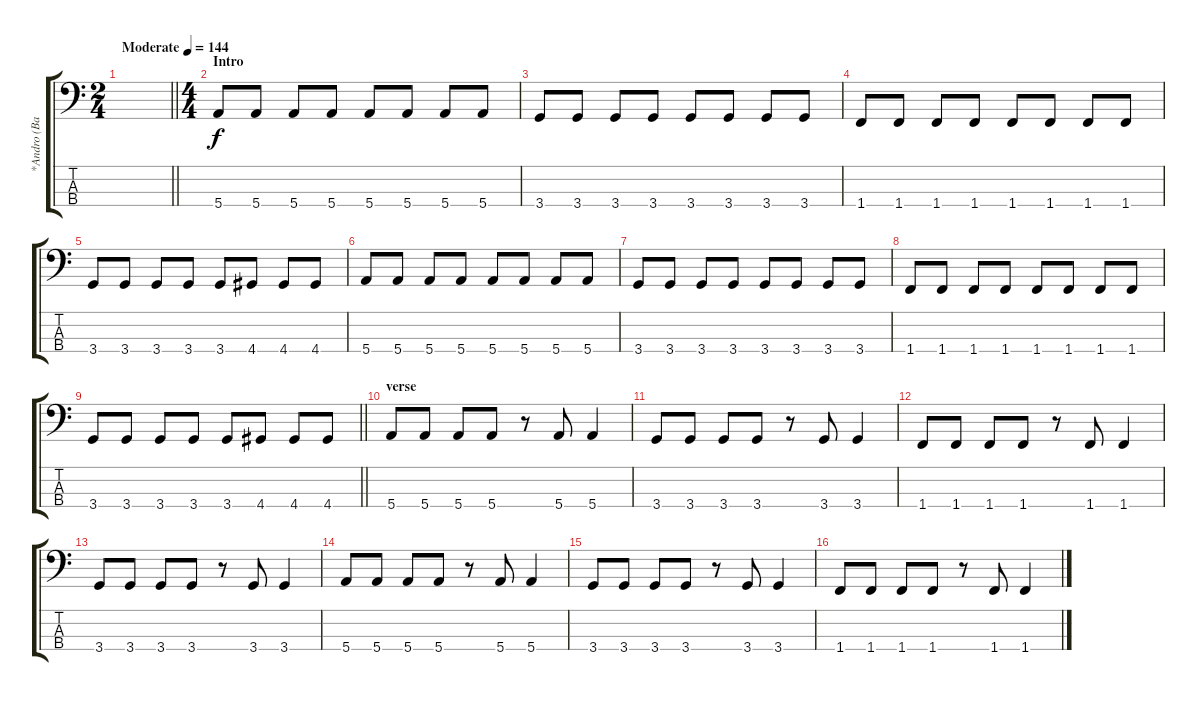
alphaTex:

\track ("*Andro (Bass)" "*Andro (Ba") {instrument electricbassfinger}
\staff {score tabs}
\tuning (G2 D2 A1 E1) {hide}
\ts (2 4)
\tempo (144 "Moderate")
\clef f4
\barLineRight lightlight
\ks c
|
\ts (4 4)
\section ("" "Intro")
5.4.8 5.4.8 5.4.8 5.4.8 5.4.8 5.4.8 5.4.8 5.4.8 |
3.4.8 3.4.8 3.4.8 3.4.8 3.4.8 3.4.8 3.4.8 3.4.8 |
1.4.8 1.4.8 1.4.8 1.4.8 1.4.8 1.4.8 1.4.8 1.4.8 |
3.4.8 3.4.8 3.4.8 3.4.8 3.4.8 4.4.8 4.4.8 4.4.8 |
5.4.8 5.4.8 5.4.8 5.4.8 5.4.8 5.4.8 5.4.8 5.4.8 |
3.4.8 3.4.8 3.4.8 3.4.8 3.4.8 3.4.8 3.4.8 3.4.8 |
1.4.8 1.4.8 1.4.8 1.4.8 1.4.8 1.4.8 1.4.8 1.4.8 |
\barLineRight lightlight
3.4.8 3.4.8 3.4.8 3.4.8 3.4.8 4.4.8 4.4.8 4.4.8 |
\section ("" "verse")
5.4.8 5.4.8 5.4.8 5.4.8 r.8 5.4.8 5.4.4 |
3.4.8 3.4.8 3.4.8 3.4.8 r.8 3.4.8 3.4.4 |
1.4.8 1.4.8 1.4.8 1.4.8 r.8 1.4.8 1.4.4 |
3.4.8 3.4.8 3.4.8 3.4.8 r.8 3.4.8 3.4.4 |
5.4.8 5.4.8 5.4.8 5.4.8 r.8 5.4.8 5.4.4 |
3.4.8 3.4.8 3.4.8 3.4.8 r.8 3.4.8 3.4.4 |
1.4.8 1.4.8 1.4.8 1.4.8 r.8 1.4.8 1.4.4
